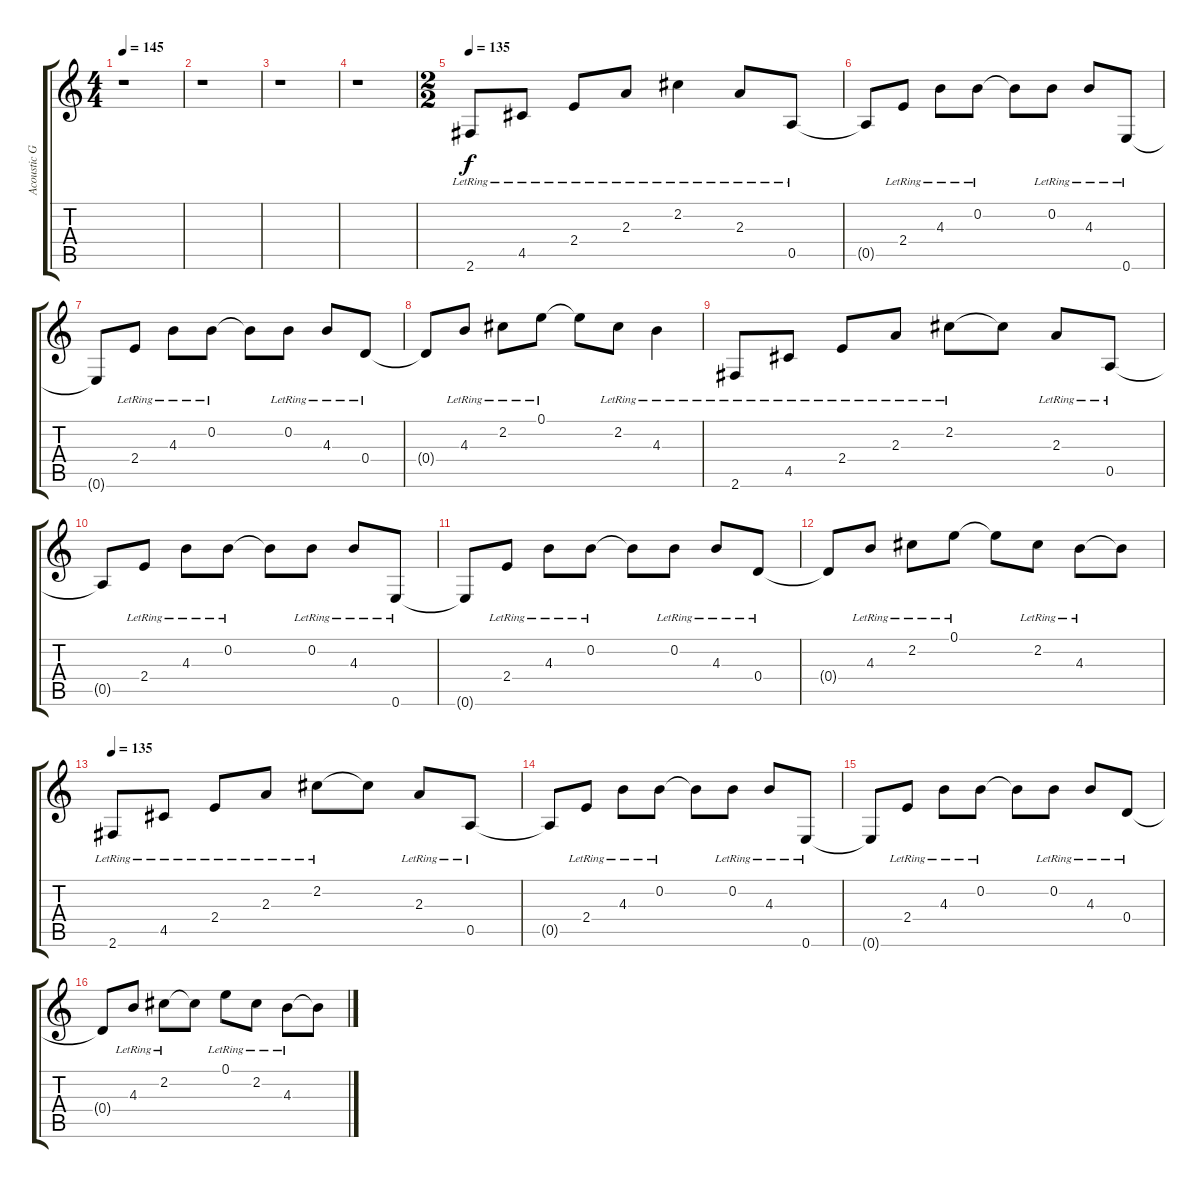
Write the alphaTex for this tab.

\track ("Acoustic Guitar" "Acoustic G") {instrument acousticguitarsteel}
\staff {score tabs}
\tuning (E4 B3 G3 D3 A2 E2) {hide}
\ts (4 4)
\tempo 145
\clef g2
\ks c
r.1{dy f} |
r.1 |
r.1 |
r.1 |
\ts (2 2)
\tempo 120
\tempo 135
2.6{lr}.8 4.5{lr}.8 2.4{lr}.8 2.3{lr}.8 2.2{lr}.4 2.3{lr}.8 0.5{lr}.8 |
0.5{t}.8 2.4{lr}.8 4.3{lr}.8 0.2{lr}.8 0.2{t}.8 0.2{lr}.8 4.3{lr}.8 0.6{lr}.8 |
0.6{t}.8 2.4{lr}.8 4.3{lr}.8 0.2{lr}.8 0.2{t}.8 0.2{lr}.8 4.3{lr}.8 0.4{lr}.8 |
0.4{t}.8 4.3{lr}.8 2.2{lr}.8 0.1{lr}.8 0.1{t}.8 2.2{lr}.8 4.3{lr}.4 |
2.6{lr}.8 4.5{lr}.8 2.4{lr}.8 2.3{lr}.8 2.2{lr}.8 2.2{t}.8 2.3{lr}.8 0.5{lr}.8 |
0.5{t}.8 2.4{lr}.8 4.3{lr}.8 0.2{lr}.8 0.2{t}.8 0.2{lr}.8 4.3{lr}.8 0.6{lr}.8 |
0.6{t}.8 2.4{lr}.8 4.3{lr}.8 0.2{lr}.8 0.2{t}.8 0.2{lr}.8 4.3{lr}.8 0.4{lr}.8 |
0.4{t}.8 4.3{lr}.8 2.2{lr}.8 0.1{lr}.8 0.1{t}.8 2.2{lr}.8 4.3{lr}.8 4.3{t}.8 |
\tempo 135
2.6{lr}.8 4.5{lr}.8 2.4{lr}.8 2.3{lr}.8 2.2{lr}.8 2.2{t}.8 2.3{lr}.8 0.5{lr}.8 |
0.5{t}.8 2.4{lr}.8 4.3{lr}.8 0.2{lr}.8 0.2{t}.8 0.2{lr}.8 4.3{lr}.8 0.6{lr}.8 |
0.6{t}.8 2.4{lr}.8 4.3{lr}.8 0.2{lr}.8 0.2{t}.8 0.2{lr}.8 4.3{lr}.8 0.4{lr}.8 |
0.4{t}.8 4.3{lr}.8 2.2{lr}.8 2.2{t}.8 0.1{lr}.8 2.2{lr}.8 4.3{lr}.8 4.3{t}.8
